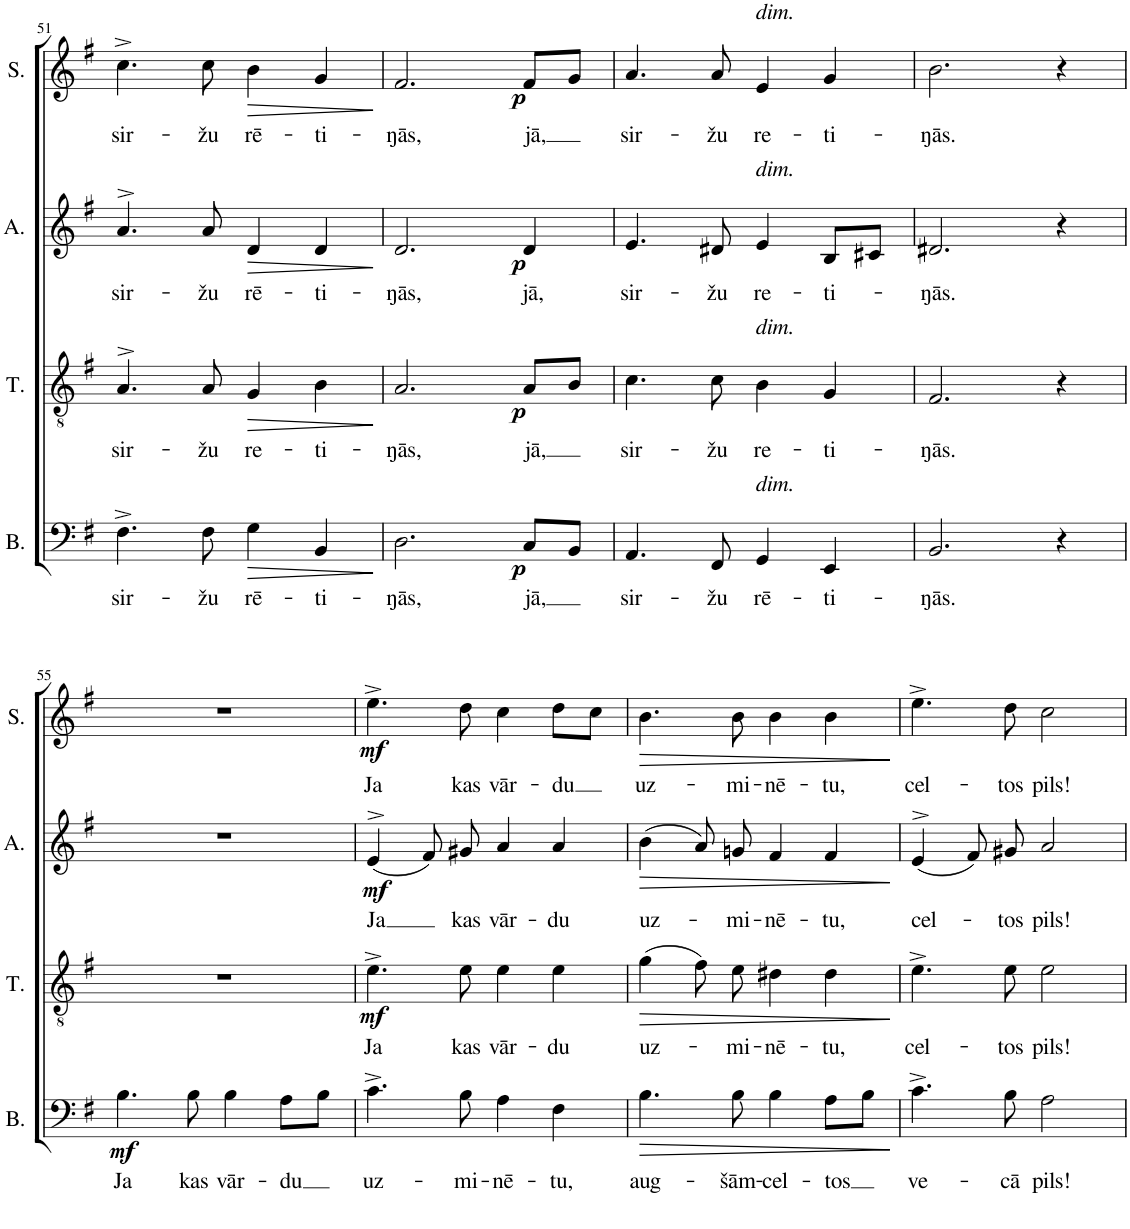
**kern	**text	**dynam	**kern	**text	**dynam	**kern	**text	**dynam	**kern	**text	**dynam
*part4	*part4	*part4	*part3	*part3	*part3	*part2	*part2	*part2	*part1	*part1	*part1
*staff4	*staff4	*staff4	*staff3	*staff3	*staff3	*staff2	*staff2	*staff2	*staff1	*staff1	*staff1
*I"Bass	*	*	*I"Tenor	*	*	*I"Alto	*	*	*I"Soprano	*	*
*I'B.	*	*	*I'T.	*	*	*I'A.	*	*	*I'S.	*	*
!!LO:PB:g=z
*clefF4	*	*	*clefGv2	*	*	*clefG2	*	*	*clefG2	*	*
*k[f#]	*	*	*k[f#]	*	*	*k[f#]	*	*	*k[f#]	*	*
*M4/4	*	*	*M4/4	*	*	*M4/4	*	*	*M4/4	*	*
=51	=51	=51	=51	=51	=51	=51	=51	=51	=51	=51	=51
!	!LO:LY:b	!	!	!LO:LY:b	!	!	!LO:LY:b	!	!	!LO:LY:b	!
4.F#^\	sir-	.	4.A^>/	sir-	.	4.a^>/	sir-	.	4.cc^\	sir-	.
!	!LO:LY:b	!	!	!LO:LY:b	!	!	!LO:LY:b	!	!	!LO:LY:b	!
8F#\	-žu	.	8A/	-žu	.	8a/	-žu	.	8cc\	-žu	.
!	!LO:LY:b	!LO:HP:b	!	!LO:LY:b	!LO:HP:b	!	!LO:LY:b	!LO:HP:b	!	!LO:LY:b	!LO:HP:b
4G\	rē-	>	4G/	re-	>	4d/	rē-	>	4b\	rē-	>
!	!LO:LY:b	!	!	!LO:LY:b	!	!	!LO:LY:b	!	!	!LO:LY:b	!
4BB/	-ti-	.	4B\	-ti-	.	4d/	-ti-	.	4g/	-ti-	.
.	.	]	.	.	]	.	.	]	.	.	]
=52	=52	=52	=52	=52	=52	=52	=52	=52	=52	=52	=52
!	!LO:LY:b	!	!	!LO:LY:b	!	!	!LO:LY:b	!	!	!LO:LY:b	!
2.D\	-ŋās,	.	2.A/	-ŋās,	.	2.d/	-ŋās,	.	2.f#/	-ŋās,	.
!	!LO:LY:b	!LO:DY:b	!	!LO:LY:b	!LO:DY:b	!	!LO:LY:b	!LO:DY:b	!	!LO:LY:b	!LO:DY:b
8C/L	jā,	p	8A/L	jā,	p	4d/	jā,	p	8f#/L	jā,	p
8BB/J	.	.	8B/J	.	.	.	.	.	8g/J	.	.
=53	=53	=53	=53	=53	=53	=53	=53	=53	=53	=53	=53
!	!LO:LY:b	!	!	!LO:LY:b	!	!	!LO:LY:b	!	!	!LO:LY:b	!
4.AA/	sir-	.	4.c\	sir-	.	4.e/	sir-	.	4.a/	sir-	.
!	!LO:LY:b	!	!	!LO:LY:b	!	!	!LO:LY:b	!	!	!LO:LY:b	!
8FF#/	-žu	.	8c\	-žu	.	8d#X/	-žu	.	8a/	-žu	.
!	!	!	!	!	!	!	!	!	!LO:TX:a:i:t=dim.	!	!
!	!	!	!	!	!	!LO:TX:a:i:t=dim.	!	!	!	!	!
!	!	!	!LO:TX:a:i:t=dim.	!	!	!	!	!	!	!	!
!LO:TX:a:i:t=dim.	!	!	!	!	!	!	!	!	!	!	!
!	!LO:LY:b	!	!	!LO:LY:b	!	!	!LO:LY:b	!	!	!LO:LY:b	!
4GG/	rē-	.	4B\	re-	.	4e/	re-	.	4e/	re-	.
!	!LO:LY:b	!	!	!LO:LY:b	!	!	!LO:LY:b	!	!	!LO:LY:b	!
4EE/	-ti-	.	4G/	-ti-	.	8B/L	-ti-	.	4g/	-ti-	.
.	.	.	.	.	.	8c#X/J	.	.	.	.	.
=54	=54	=54	=54	=54	=54	=54	=54	=54	=54	=54	=54
!	!LO:LY:b	!	!	!LO:LY:b	!	!	!LO:LY:b	!	!	!LO:LY:b	!
2.BB/	-ŋās.	.	2.F#/	-ŋās.	.	2.d#X/	-ŋās.	.	2.b\	-ŋās.	.
4r	.	.	4r	.	.	4r	.	.	4r	.	.
!!LO:LB:g=z
=55	=55	=55	=55	=55	=55	=55	=55	=55	=55	=55	=55
!	!LO:LY:b	!LO:DY:b	!	!	!	!	!	!	!	!	!
4.B\	Ja	mf	1r	.	.	1r	.	.	1r	.	.
!	!LO:LY:b	!	!	!	!	!	!	!	!	!	!
8B\	kas	.	.	.	.	.	.	.	.	.	.
!	!LO:LY:b	!	!	!	!	!	!	!	!	!	!
4B\	vār-	.	.	.	.	.	.	.	.	.	.
!	!LO:LY:b	!	!	!	!	!	!	!	!	!	!
8A\L	-du	.	.	.	.	.	.	.	.	.	.
8B\J	.	.	.	.	.	.	.	.	.	.	.
=56	=56	=56	=56	=56	=56	=56	=56	=56	=56	=56	=56
!	!LO:LY:b	!	!	!LO:LY:b	!LO:DY:b	!	!LO:LY:b	!LO:DY:b	!	!LO:LY:b	!LO:DY:b
4.c^\	uz-	.	4.e^\	Ja	mf	(4e^>/	Ja	mf	4.ee^\	Ja	mf
.	.	.	.	.	.	8f#/)	.	.	.	.	.
!	!LO:LY:b	!	!	!LO:LY:b	!	!	!LO:LY:b	!	!	!LO:LY:b	!
8B\	-mi-	.	8e\	kas	.	8g#X/	kas	.	8dd\	kas	.
!	!LO:LY:b	!	!	!LO:LY:b	!	!	!LO:LY:b	!	!	!LO:LY:b	!
4A\	-nē-	.	4e\	vār-	.	4a/	vār-	.	4cc\	vār-	.
!	!LO:LY:b	!	!	!LO:LY:b	!	!	!LO:LY:b	!	!	!LO:LY:b	!
4F#\	-tu,	.	4e\	-du	.	4a/	-du	.	8dd\L	-du	.
.	.	.	.	.	.	.	.	.	8cc\J	.	.
=57	=57	=57	=57	=57	=57	=57	=57	=57	=57	=57	=57
!	!LO:LY:b	!LO:HP:b	!	!LO:LY:b	!LO:HP:b	!	!LO:LY:b	!LO:HP:b	!	!LO:LY:b	!LO:HP:b
4.B\	aug-	>	(4g\	uz-	>	(4b\	uz-	>	4.b\	uz-	>
.	.	.	8f#\)	.	.	8a/)	.	.	.	.	.
!	!LO:LY:b	!	!	!LO:LY:b	!	!	!LO:LY:b	!	!	!LO:LY:b	!
8B\	-šām-	.	8e\	-mi-	.	8gn/	-mi-	.	8b\	-mi-	.
!	!LO:LY:b	!	!	!LO:LY:b	!	!	!LO:LY:b	!	!	!LO:LY:b	!
4B\	-cel-	.	4d#X\	-nē-	.	4f#/	-nē-	.	4b\	-nē-	.
!	!LO:LY:b	!	!	!LO:LY:b	!	!	!LO:LY:b	!	!	!LO:LY:b	!
8A\L	-tos	.	4d#\	-tu,	.	4f#/	-tu,	.	4b\	-tu,	.
8B\J	.	.	.	.	.	.	.	.	.	.	.
.	.	]	.	.	]	.	.	]	.	.	]
=58	=58	=58	=58	=58	=58	=58	=58	=58	=58	=58	=58
!	!LO:LY:b	!	!	!LO:LY:b	!	!	!LO:LY:b	!	!	!LO:LY:b	!
4.c^\	ve-	.	4.e^\	cel-	.	(4e^>/	cel-	.	4.ee^\	cel-	.
.	.	.	.	.	.	8f#/)	.	.	.	.	.
!	!LO:LY:b	!	!	!LO:LY:b	!	!	!LO:LY:b	!	!	!LO:LY:b	!
8B\	-cā	.	8e\	-tos	.	8g#X/	-tos	.	8dd\	-tos	.
!	!LO:LY:b	!	!	!LO:LY:b	!	!	!LO:LY:b	!	!	!LO:LY:b	!
2A\	pils!	.	2e\	pils!	.	2a/	pils!	.	2cc\	pils!	.
=	=	=	=	=	=	=	=	=	=	=	=
*-	*-	*-	*-	*-	*-	*-	*-	*-	*-	*-	*-
